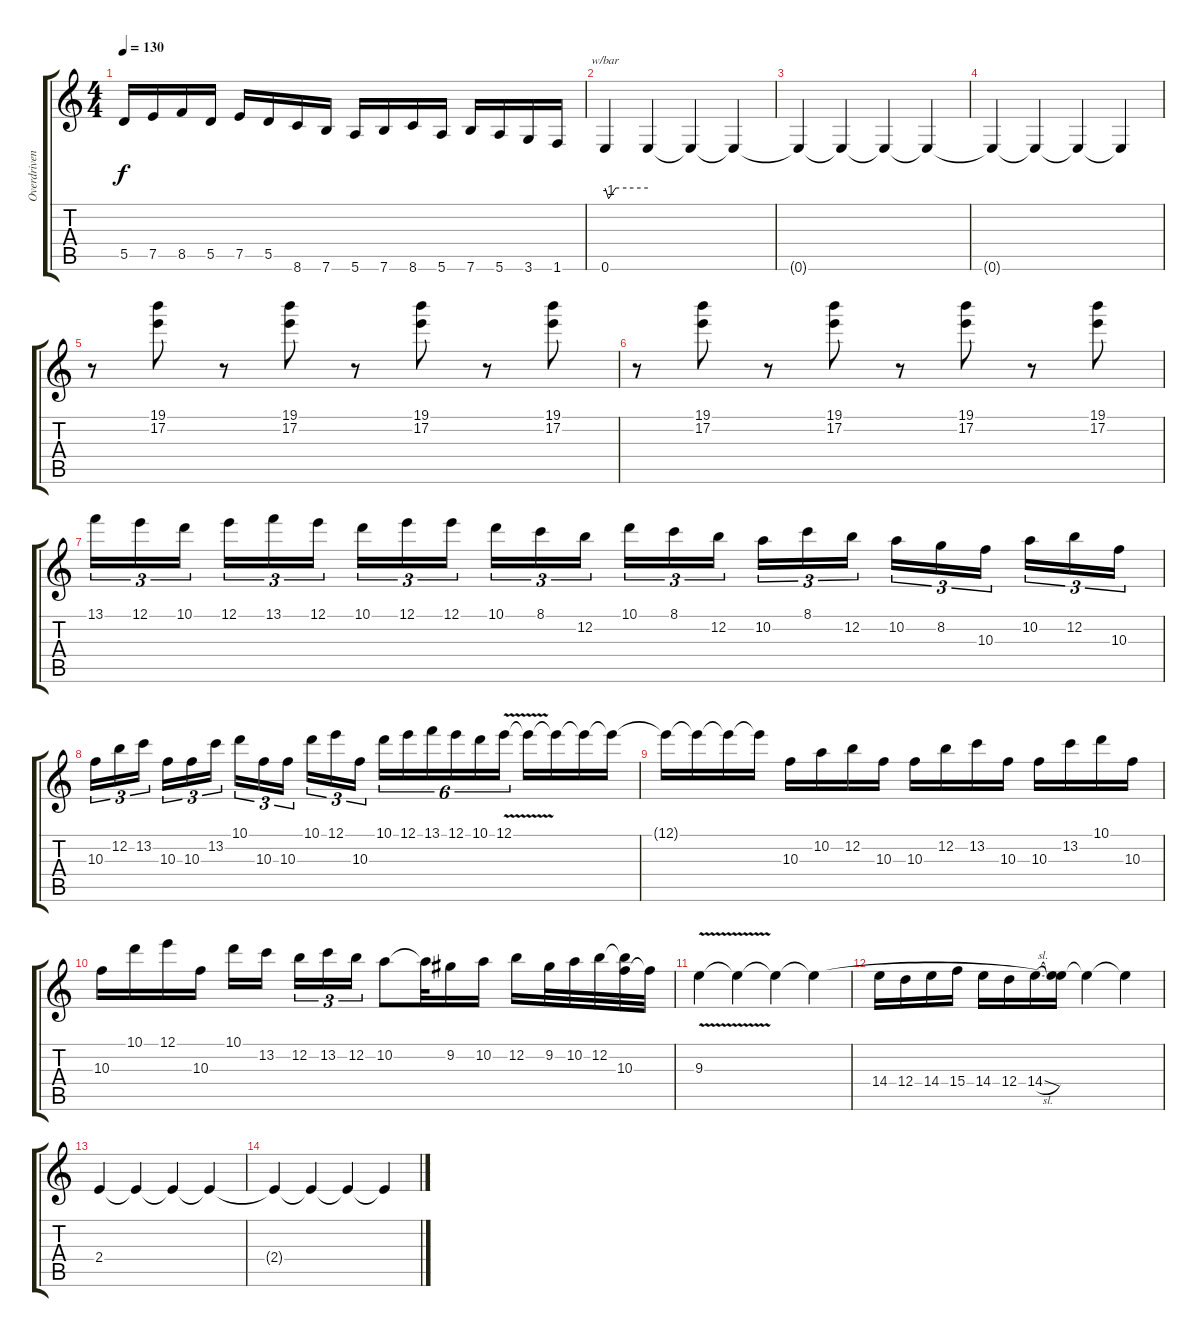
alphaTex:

\track ("Overdriven Solo Guitar  " "Overdriven") {instrument overdrivenguitar}
\staff {score tabs}
\tuning (E4 B3 G3 D3 A2 E2) {hide}
\ts (4 4)
\tempo 130
\clef g2
\ks c
5.5.16{dy f} 7.5.16 8.5.16 5.5.16 7.5.16 5.5.16 8.6.16 7.6.16 5.6.16 7.6.16 8.6.16 5.6.16 7.6.16 5.6.16 3.6.16 1.6.16 |
0.6.4{tbe (custom default 0 0 5 -4 15 0 30 0 60 0)} 0.6{t}.4 0.6{t}.4 0.6{t}.4 |
0.6{t}.4 0.6{t}.4 0.6{t}.4 0.6{t}.4 |
0.6{t}.4 0.6{t}.4 0.6{t}.4 0.6{t}.4 |
r.8 (19.1 17.2).8{volume 16 balance 16} r.8 (19.1 17.2).8{volume 12 balance 14} r.8 (19.1 17.2).8{volume 10 balance 12} r.8 (19.1 17.2).8{volume 8 balance 10} |
r.8 (19.1 17.2).8{volume 16 balance 16} r.8 (19.1 17.2).8{volume 12 balance 14} r.8 (19.1 17.2).8{volume 10 balance 12} r.8 (19.1 17.2).8{volume 8 balance 10} |
13.1.16{tu (3 2) volume 16 balance 11} 12.1.16{tu (3 2)} 10.1.16{tu (3 2)} 12.1.16{tu (3 2)} 13.1.16{tu (3 2)} 12.1.16{tu (3 2)} 10.1.16{tu (3 2)} 12.1.16{tu (3 2)} 12.1.16{tu (3 2)} 10.1.16{tu (3 2)} 8.1.16{tu (3 2)} 12.2.16{tu (3 2)} 10.1.16{tu (3 2)} 8.1.16{tu (3 2)} 12.2.16{tu (3 2)} 10.2.16{tu (3 2)} 8.1.16{tu (3 2)} 12.2.16{tu (3 2)} 10.2.16{tu (3 2)} 8.2.16{tu (3 2)} 10.3.16{tu (3 2)} 10.2.16{tu (3 2)} 12.2.16{tu (3 2)} 10.3.16{tu (3 2)} |
10.3.16{tu (3 2)} 12.2.16{tu (3 2)} 13.2.16{tu (3 2)} 10.3.16{tu (3 2)} 10.3.16{tu (3 2)} 13.2.16{tu (3 2)} 10.1.16{tu (3 2)} 10.3.16{tu (3 2)} 10.3.16{tu (3 2)} 10.1.16{tu (3 2)} 12.1.16{tu (3 2)} 10.3.16{tu (3 2)} 10.1.16{tu (6 4)} 12.1.16{tu (6 4)} 13.1.16{tu (6 4)} 12.1.16{tu (6 4)} 10.1.16{tu (6 4)} 12.1{v}.16{tu (6 4)} 12.1{t}.16 12.1{t}.16 12.1{t}.16 12.1{t}.16 |
12.1{t}.16 12.1{t}.16 12.1{t}.16 12.1{t}.16 10.3.16 10.2.16 12.2.16 10.3.16 10.3.16 12.2.16 13.2.16 10.3.16 10.3.16 13.2.16 10.1.16 10.3.16 |
10.3.16 10.1.16 12.1.16 10.3.16 10.1.16 13.2.16 12.2.16{tu (3 2)} 13.2.16{tu (3 2)} 12.2.16{tu (3 2)} 10.2.8 10.2{t}.32 9.2.16 10.2.16 12.2.16 9.2.32 10.2.32 12.2.32 (12.2{t} 10.3).32 10.3{t}.32 |
9.3{v}.4 9.3{t}.4 9.3{t}.4 9.3{t}.4 |
14.4.16 12.4.16 14.4.16 15.4.16 14.4.16 12.4.16 14.4{sl}.16 (9.3{t} 14.4{t}).16 14.4{t}.4 14.4{t}.4 |
2.4.4 2.4{t}.4 2.4{t}.4 2.4{t}.4 |
2.4{t}.4{volume 14} 2.4{t}.4{volume 12} 2.4{t}.4{volume 10} 2.4{t}.4{volume 8}
